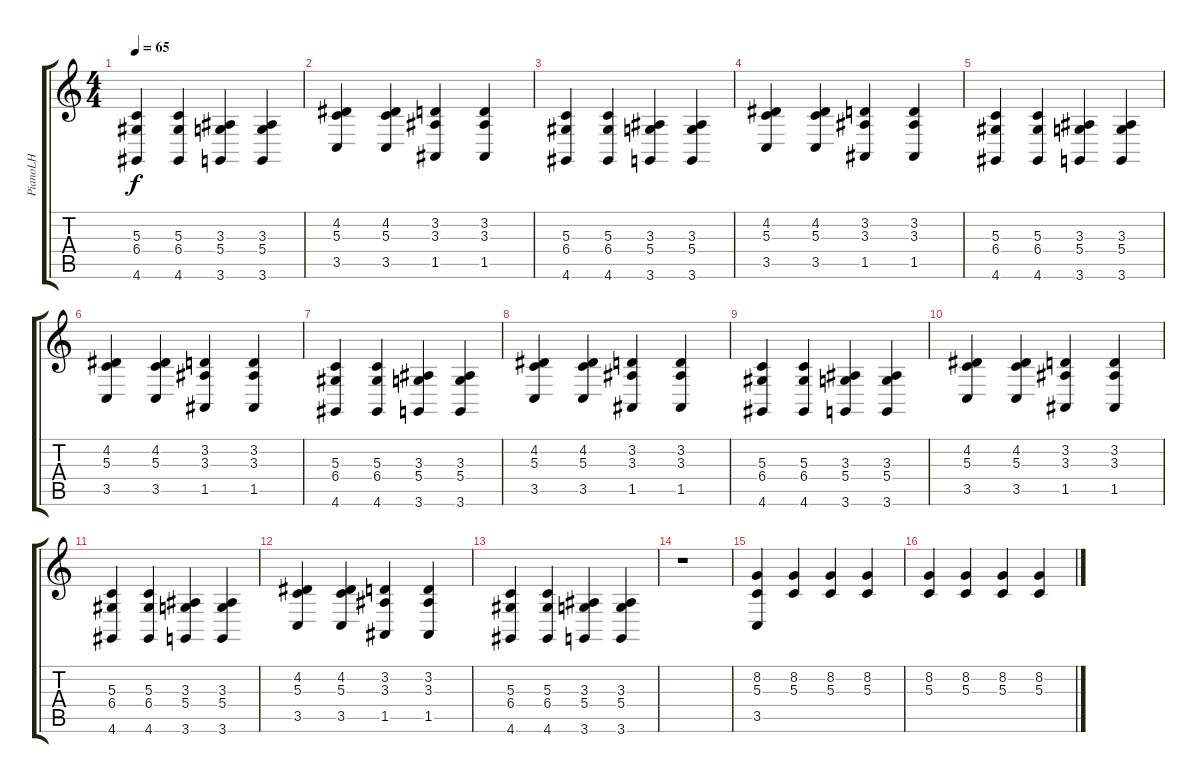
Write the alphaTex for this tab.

\track ("PianoLH" "PianoLH") {instrument acousticgrandpiano}
\staff {score tabs}
\tuning (E4 B3 G3 D3 A2 E2) {hide}
\ts (4 4)
\tempo 65
\clef g2
\ks c
(5.3 6.4 4.6).4{dy f} (5.3 6.4 4.6).4 (3.3 5.4 3.6).4 (3.3 5.4 3.6).4 |
(4.2 5.3 3.5).4 (4.2 5.3 3.5).4 (3.2 3.3 1.5).4 (3.2 3.3 1.5).4 |
(5.3 6.4 4.6).4 (5.3 6.4 4.6).4 (3.3 5.4 3.6).4 (3.3 5.4 3.6).4 |
(4.2 5.3 3.5).4 (4.2 5.3 3.5).4 (3.2 3.3 1.5).4 (3.2 3.3 1.5).4 |
(5.3 6.4 4.6).4 (5.3 6.4 4.6).4 (3.3 5.4 3.6).4 (3.3 5.4 3.6).4 |
(4.2 5.3 3.5).4 (4.2 5.3 3.5).4 (3.2 3.3 1.5).4 (3.2 3.3 1.5).4 |
(5.3 6.4 4.6).4 (5.3 6.4 4.6).4 (3.3 5.4 3.6).4 (3.3 5.4 3.6).4 |
(4.2 5.3 3.5).4 (4.2 5.3 3.5).4 (3.2 3.3 1.5).4 (3.2 3.3 1.5).4 |
(5.3 6.4 4.6).4 (5.3 6.4 4.6).4 (3.3 5.4 3.6).4 (3.3 5.4 3.6).4 |
(4.2 5.3 3.5).4 (4.2 5.3 3.5).4 (3.2 3.3 1.5).4 (3.2 3.3 1.5).4 |
(5.3 6.4 4.6).4 (5.3 6.4 4.6).4 (3.3 5.4 3.6).4 (3.3 5.4 3.6).4 |
(4.2 5.3 3.5).4 (4.2 5.3 3.5).4 (3.2 3.3 1.5).4 (3.2 3.3 1.5).4 |
(5.3 6.4 4.6).4 (5.3 6.4 4.6).4 (3.3 5.4 3.6).4 (3.3 5.4 3.6).4 |
r.1 |
(8.2 5.3 3.5).4 (8.2 5.3).4 (8.2 5.3).4 (8.2 5.3).4 |
(8.2 5.3).4 (8.2 5.3).4 (8.2 5.3).4 (8.2 5.3).4
